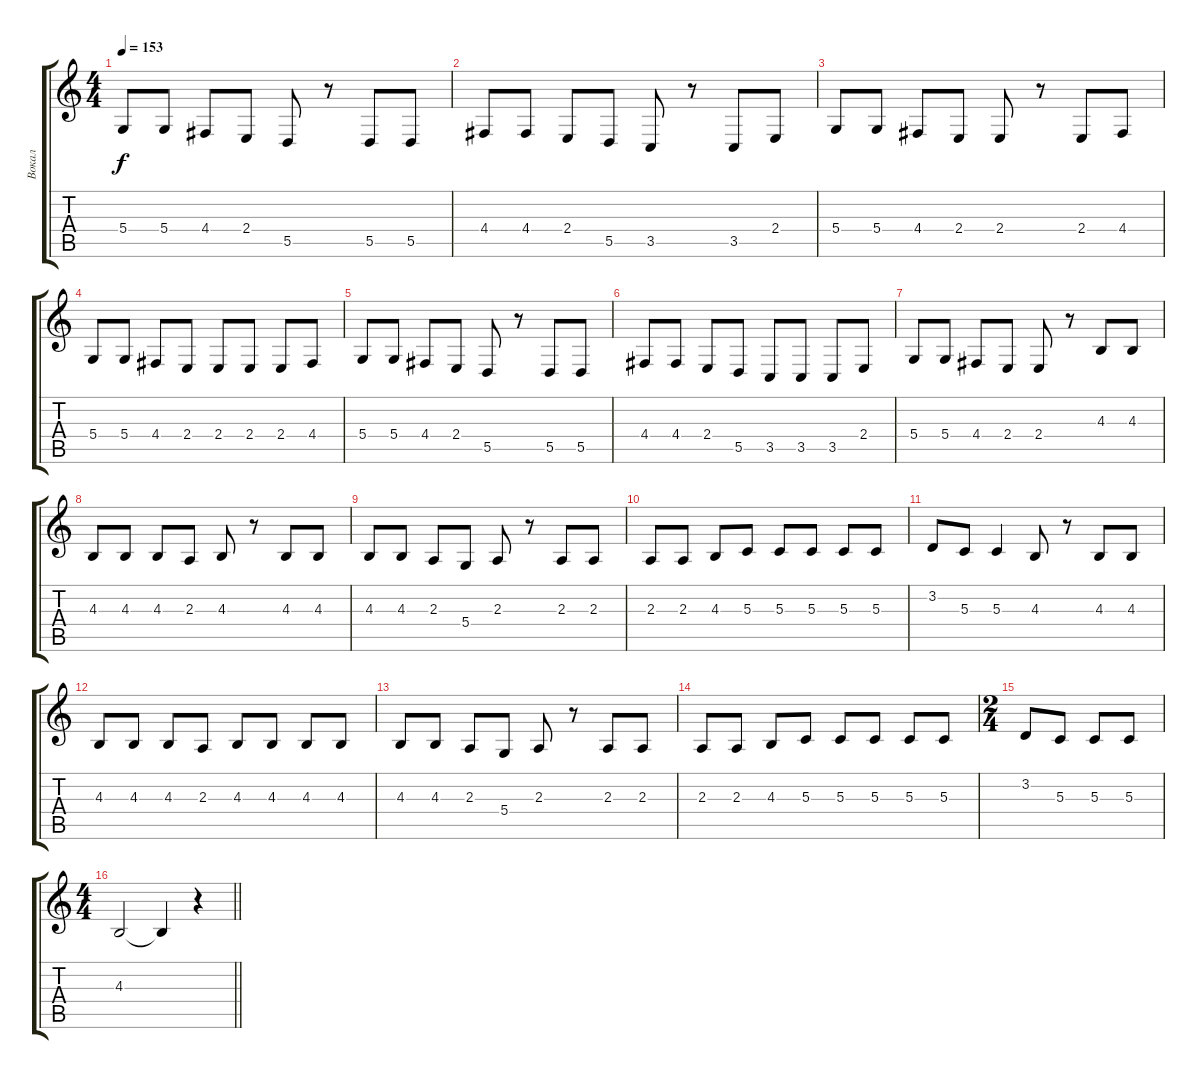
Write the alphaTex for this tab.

\track ("Вокал" "Вокал") {instrument tenorsax}
\staff {score tabs}
\tuning (E4 B3 G3 D3 A2 E2) {hide}
\ts (4 4)
\tempo 153
\clef g2
\ks c
5.4.8{dy f} 5.4.8 4.4.8 2.4.8 5.5.8 r.8 5.5.8 5.5.8 |
4.4.8 4.4.8 2.4.8 5.5.8 3.5.8 r.8 3.5.8 2.4.8 |
5.4.8 5.4.8 4.4.8 2.4.8 2.4.8 r.8 2.4.8 4.4.8 |
5.4.8 5.4.8 4.4.8 2.4.8 2.4.8 2.4.8 2.4.8 4.4.8 |
5.4.8 5.4.8 4.4.8 2.4.8 5.5.8 r.8 5.5.8 5.5.8 |
4.4.8 4.4.8 2.4.8 5.5.8 3.5.8 3.5.8 3.5.8 2.4.8 |
5.4.8 5.4.8 4.4.8 2.4.8 2.4.8 r.8 4.3.8 4.3.8 |
4.3.8 4.3.8 4.3.8 2.3.8 4.3.8 r.8 4.3.8 4.3.8 |
4.3.8 4.3.8 2.3.8 5.4.8 2.3.8 r.8 2.3.8 2.3.8 |
2.3.8 2.3.8 4.3.8 5.3.8 5.3.8 5.3.8 5.3.8 5.3.8 |
3.2.8 5.3.8 5.3.4 4.3.8 r.8 4.3.8 4.3.8 |
4.3.8 4.3.8 4.3.8 2.3.8 4.3.8 4.3.8 4.3.8 4.3.8 |
4.3.8 4.3.8 2.3.8 5.4.8 2.3.8 r.8 2.3.8 2.3.8 |
2.3.8 2.3.8 4.3.8 5.3.8 5.3.8 5.3.8 5.3.8 5.3.8 |
\ts (2 4)
3.2.8 5.3.8 5.3.8 5.3.8 |
\ts (4 4)
\barLineRight lightlight
4.3.2 4.3{t}.4 r.4
